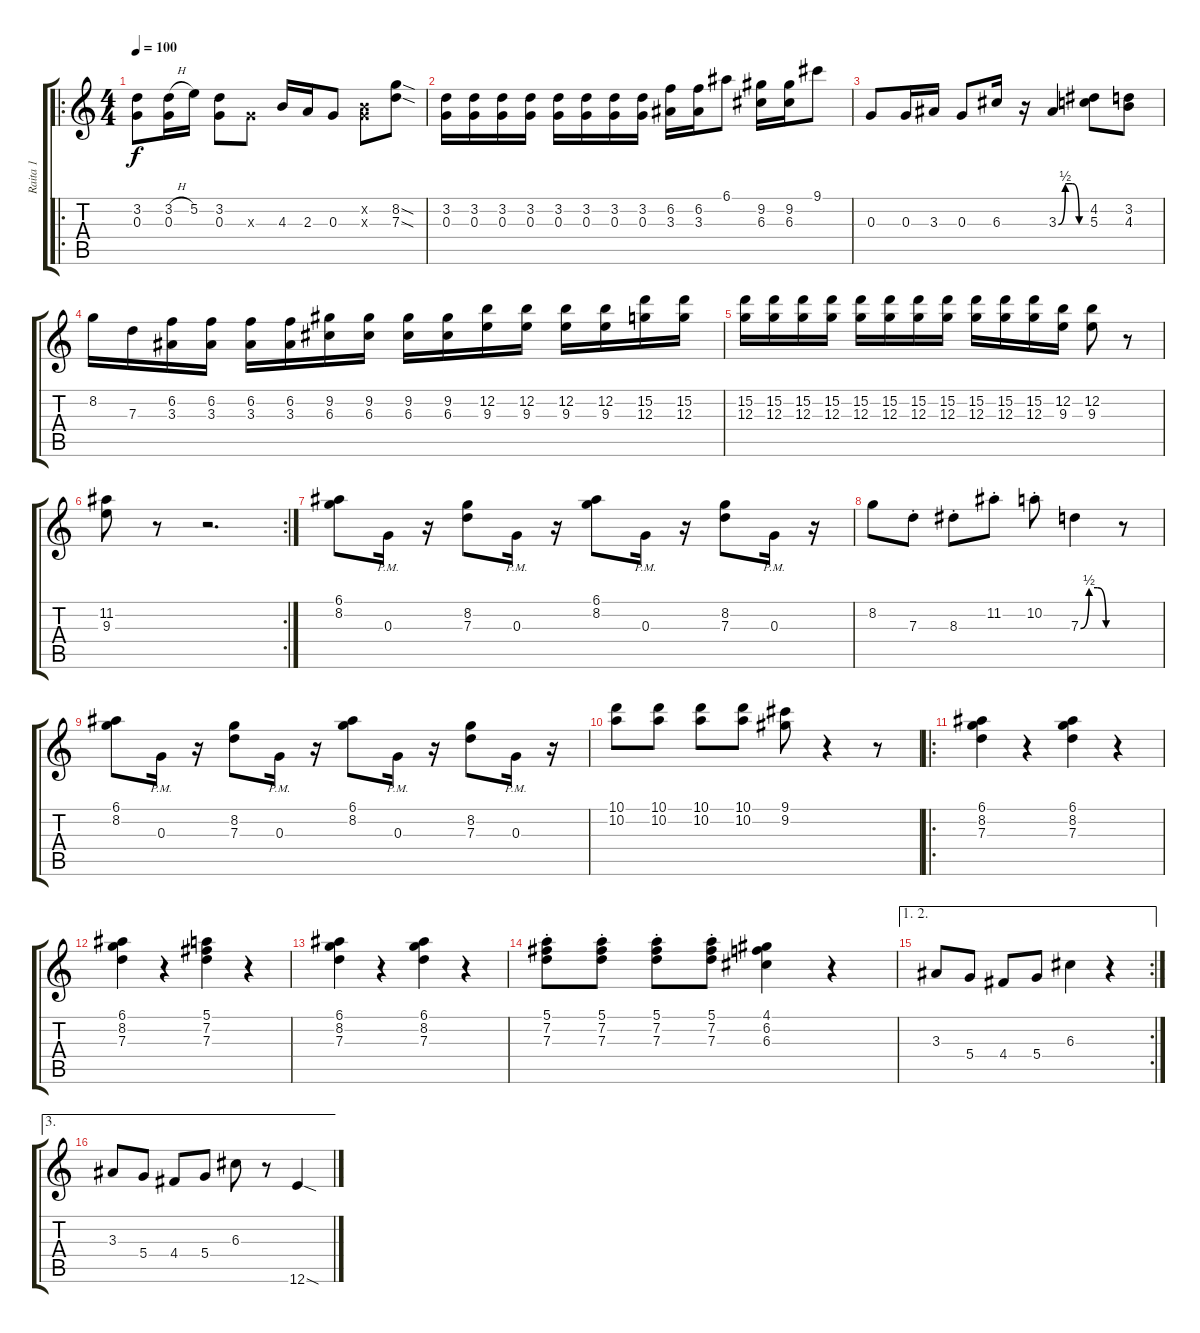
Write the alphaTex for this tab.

\track ("Raita 1" "Raita 1") {instrument distortionguitar}
\staff {score tabs}
\tuning (E4 B3 G3 D3 A2 E2) {hide}
\ro
\ts (4 4)
\tempo 100
\clef g2
\ks c
(3.2 0.3).8{dy f instrument distortionguitar} (3.2{h} 0.3).16 5.2.16 (3.2 0.3).8 0.3{x}.8 4.3.16 2.3.16 0.3.8 (0.2{x} 0.3{x}).8 (8.2{sod} 7.3{sod}).8 |
(3.2 0.3).16 (3.2 0.3).16 (3.2 0.3).16 (3.2 0.3).16 (3.2 0.3).16 (3.2 0.3).16 (3.2 0.3).16 (3.2 0.3).16 (6.2 3.3).16 (6.2 3.3).16 6.1.8 (9.2 6.3).16 (9.2 6.3).16 9.1.8 |
0.3.8 0.3.16 3.3.16 0.3.8 6.3.16 r.16 3.3{be (custom 0 0 15 2 30 2 45 0 60 0)}.4 (4.2 5.3).8 (3.2 4.3).8 |
8.2.16 7.3.16 (6.2 3.3).16 (6.2 3.3).16 (6.2 3.3).16 (6.2 3.3).16 (9.2 6.3).16 (9.2 6.3).16 (9.2 6.3).16 (9.2 6.3).16 (12.2 9.3).16 (12.2 9.3).16 (12.2 9.3).16 (12.2 9.3).16 (15.2 12.3).16 (15.2 12.3).16 |
(15.2 12.3).16 (15.2 12.3).16 (15.2 12.3).16 (15.2 12.3).16 (15.2 12.3).16 (15.2 12.3).16 (15.2 12.3).16 (15.2 12.3).16 (15.2 12.3).16 (15.2 12.3).16 (15.2 12.3).16 (12.2 9.3).16 (12.2 9.3).8 r.8 |
\rc 2
(11.2 9.3).8 r.8 r.2{d} |
(6.1 8.2).8 0.3{pm}.16 r.16 (8.2 7.3).8 0.3{pm}.16 r.16 (6.1 8.2).8 0.3{pm}.16 r.16 (8.2 7.3).8 0.3{pm}.16 r.16 |
8.2.8 7.3{st}.8 8.3{st}.8 11.2{st}.8 10.2{st}.8 7.3{be (custom 0 0 15 2 30 2 45 0 60 0)}.4 r.8 |
(6.1 8.2).8 0.3{pm}.16 r.16 (8.2 7.3).8 0.3{pm}.16 r.16 (6.1 8.2).8 0.3{pm}.16 r.16 (8.2 7.3).8 0.3{pm}.16 r.16 |
(10.1 10.2).8 (10.1 10.2).8 (10.1 10.2).8 (10.1 10.2).8 (9.1 9.2).8 r.4 r.8 |
\ro
(6.1 8.2 7.3).4 r.4 (6.1 8.2 7.3).4 r.4 |
(6.1 8.2 7.3).4 r.4 (5.1 7.2 7.3).4 r.4 |
(6.1 8.2 7.3).4 r.4 (6.1 8.2 7.3).4 r.4 |
(5.1{st} 7.2{st} 7.3{st}).8 (5.1{st} 7.2{st} 7.3{st}).8 (5.1{st} 7.2{st} 7.3{st}).8 (5.1{st} 7.2{st} 7.3{st}).8 (4.1 6.2 6.3).4 r.4 |
\ae (1 2)
\rc 2
3.3.8 5.4.8 4.4.8 5.4.8 6.3.4 r.4 |
\ae 3
3.3.8 5.4.8 4.4.8 5.4.8 6.3.8 r.8 12.6{sod}.4
